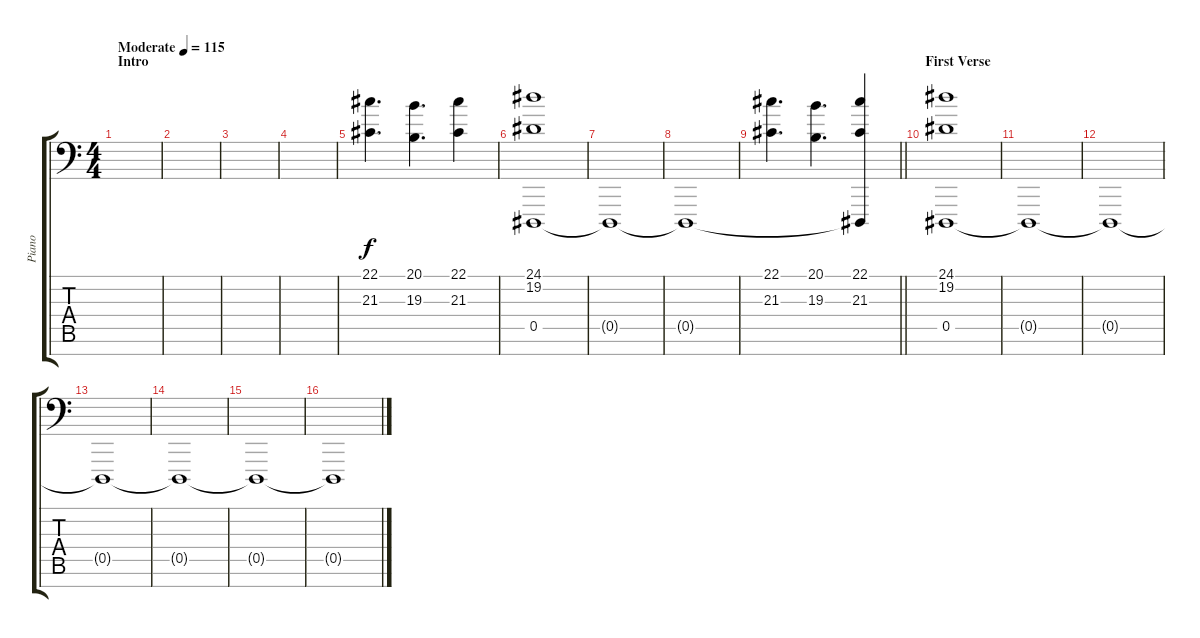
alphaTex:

\track ("Piano" "Piano") {instrument brightacousticpiano}
\staff {score tabs}
\tuning (Eb3 Ab2 E2 A1 Eb1 Ab0 Eb0) {hide}
\ts (4 4)
\section ("" "Intro")
\tempo (115 "Moderate")
\clef f4
\ks c
|
|
|
|
(22.1 21.3).4{d} (20.1 19.3).4{d} (22.1 21.3).4 |
(24.1 19.2 0.5).1 |
0.5{t}.1 |
0.5{t}.1 |
\barLineRight lightlight
(22.1 21.3).4{d} (20.1 19.3).4{d} (22.1 21.3 0.5{t}).4 |
\section ("" "First Verse")
(24.1 19.2 0.5).1 |
0.5{t}.1 |
0.5{t}.1 |
0.5{t}.1 |
0.5{t}.1 |
0.5{t}.1 |
0.5{t}.1
